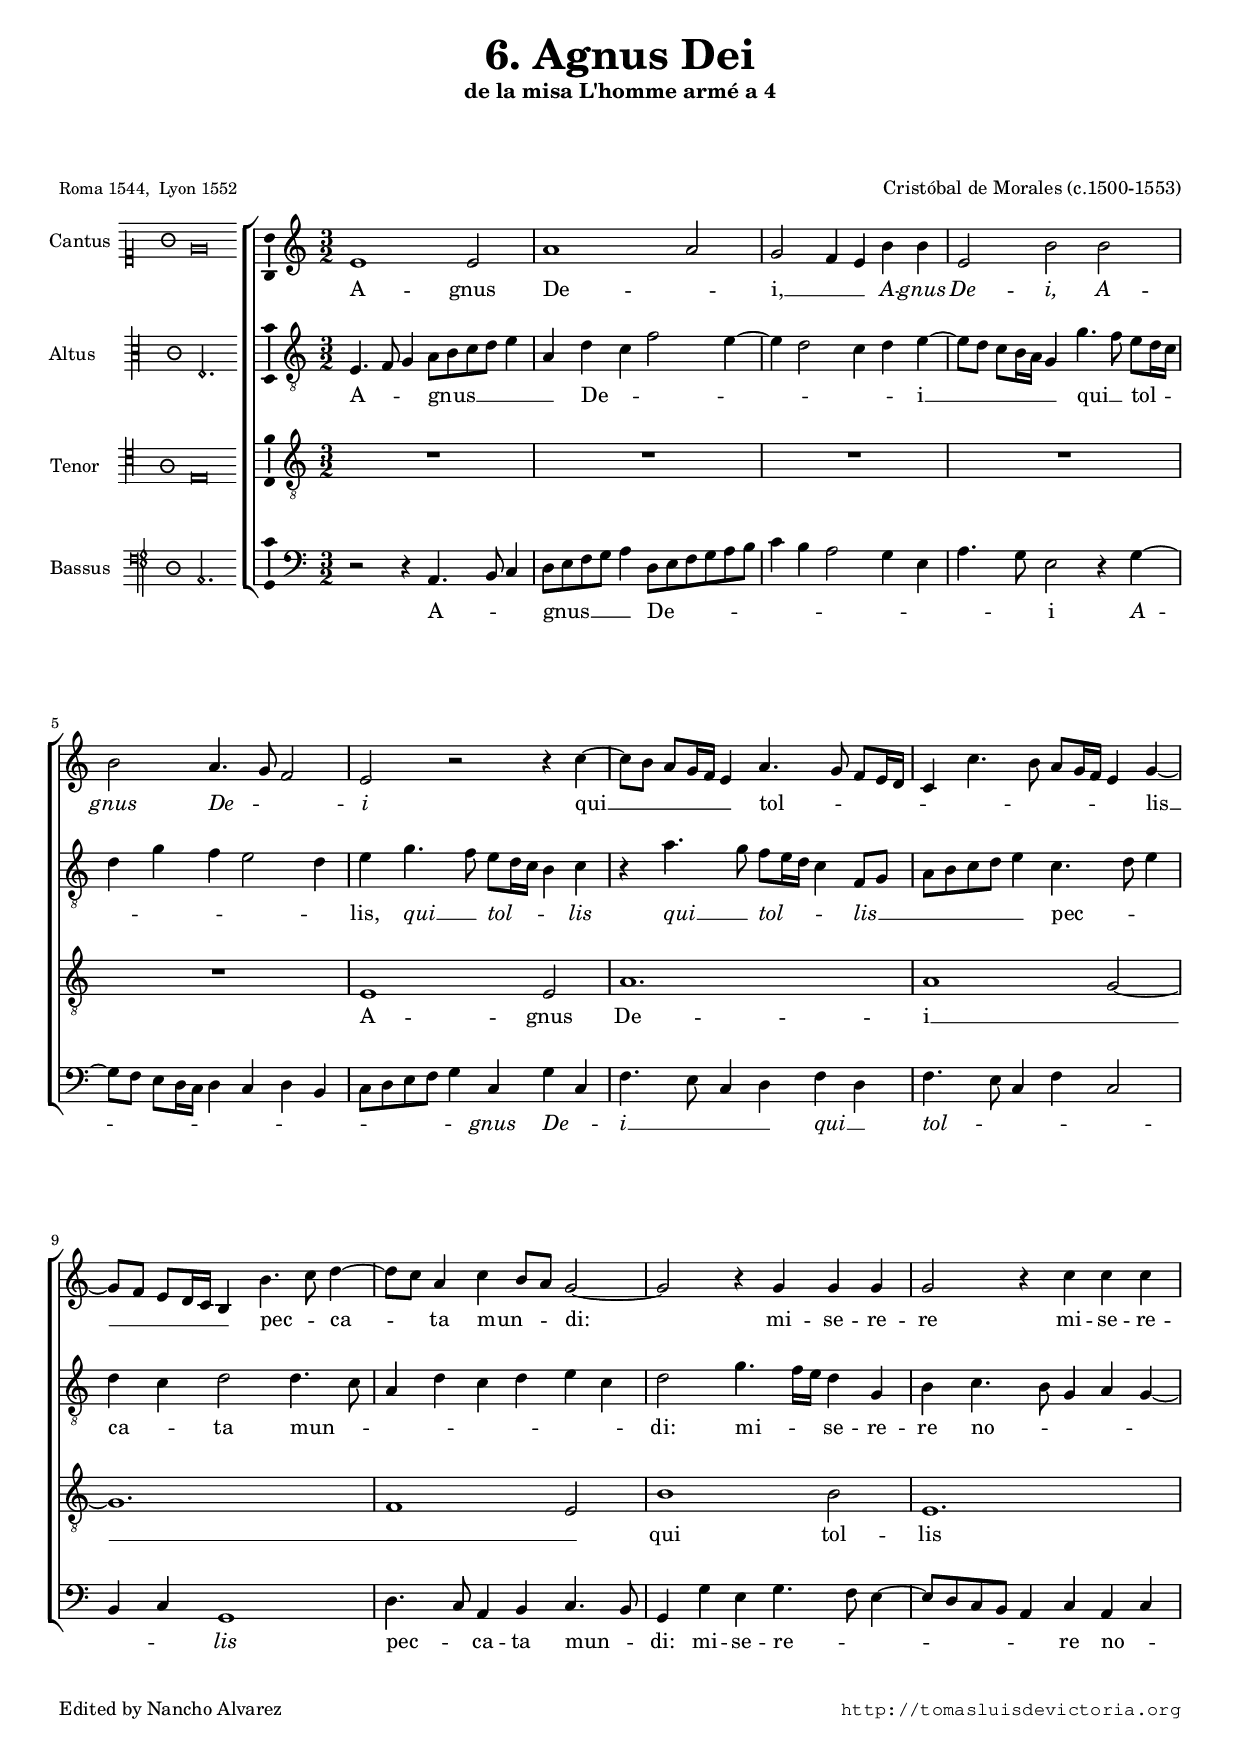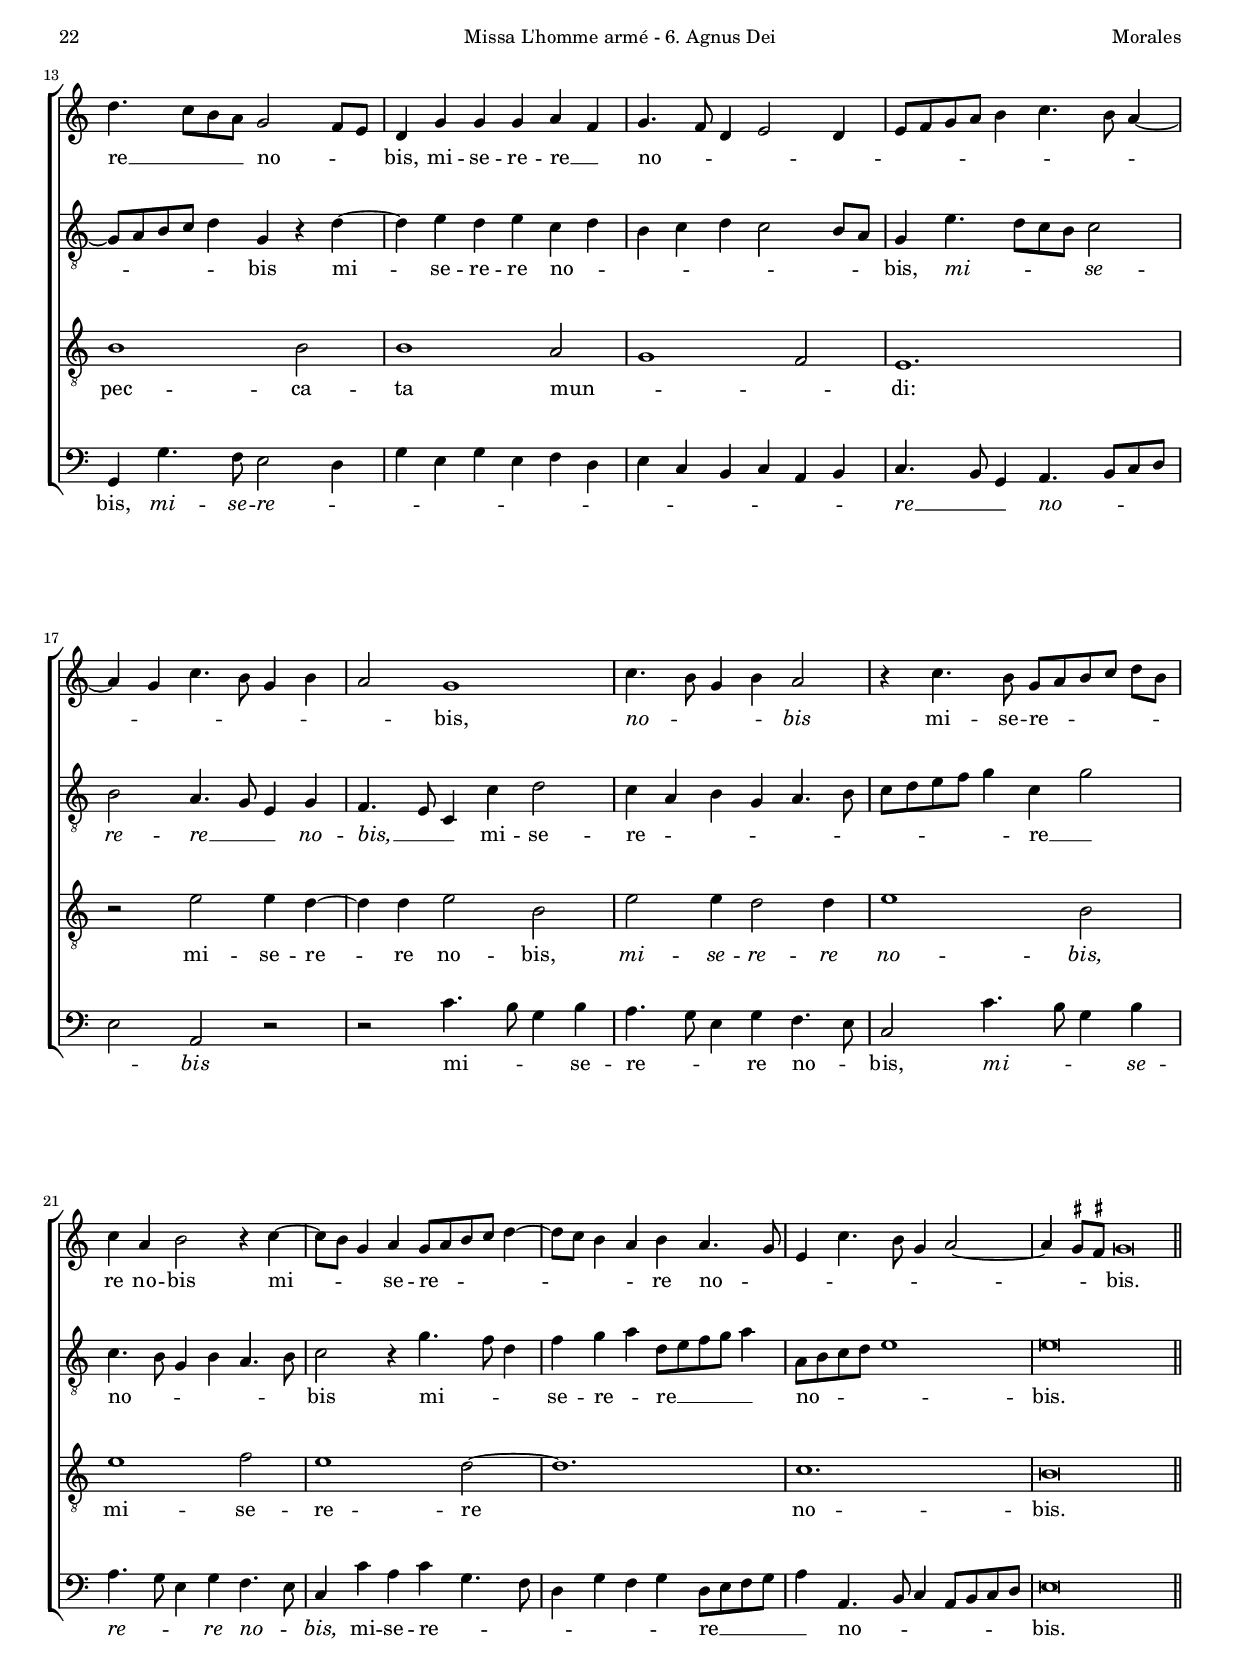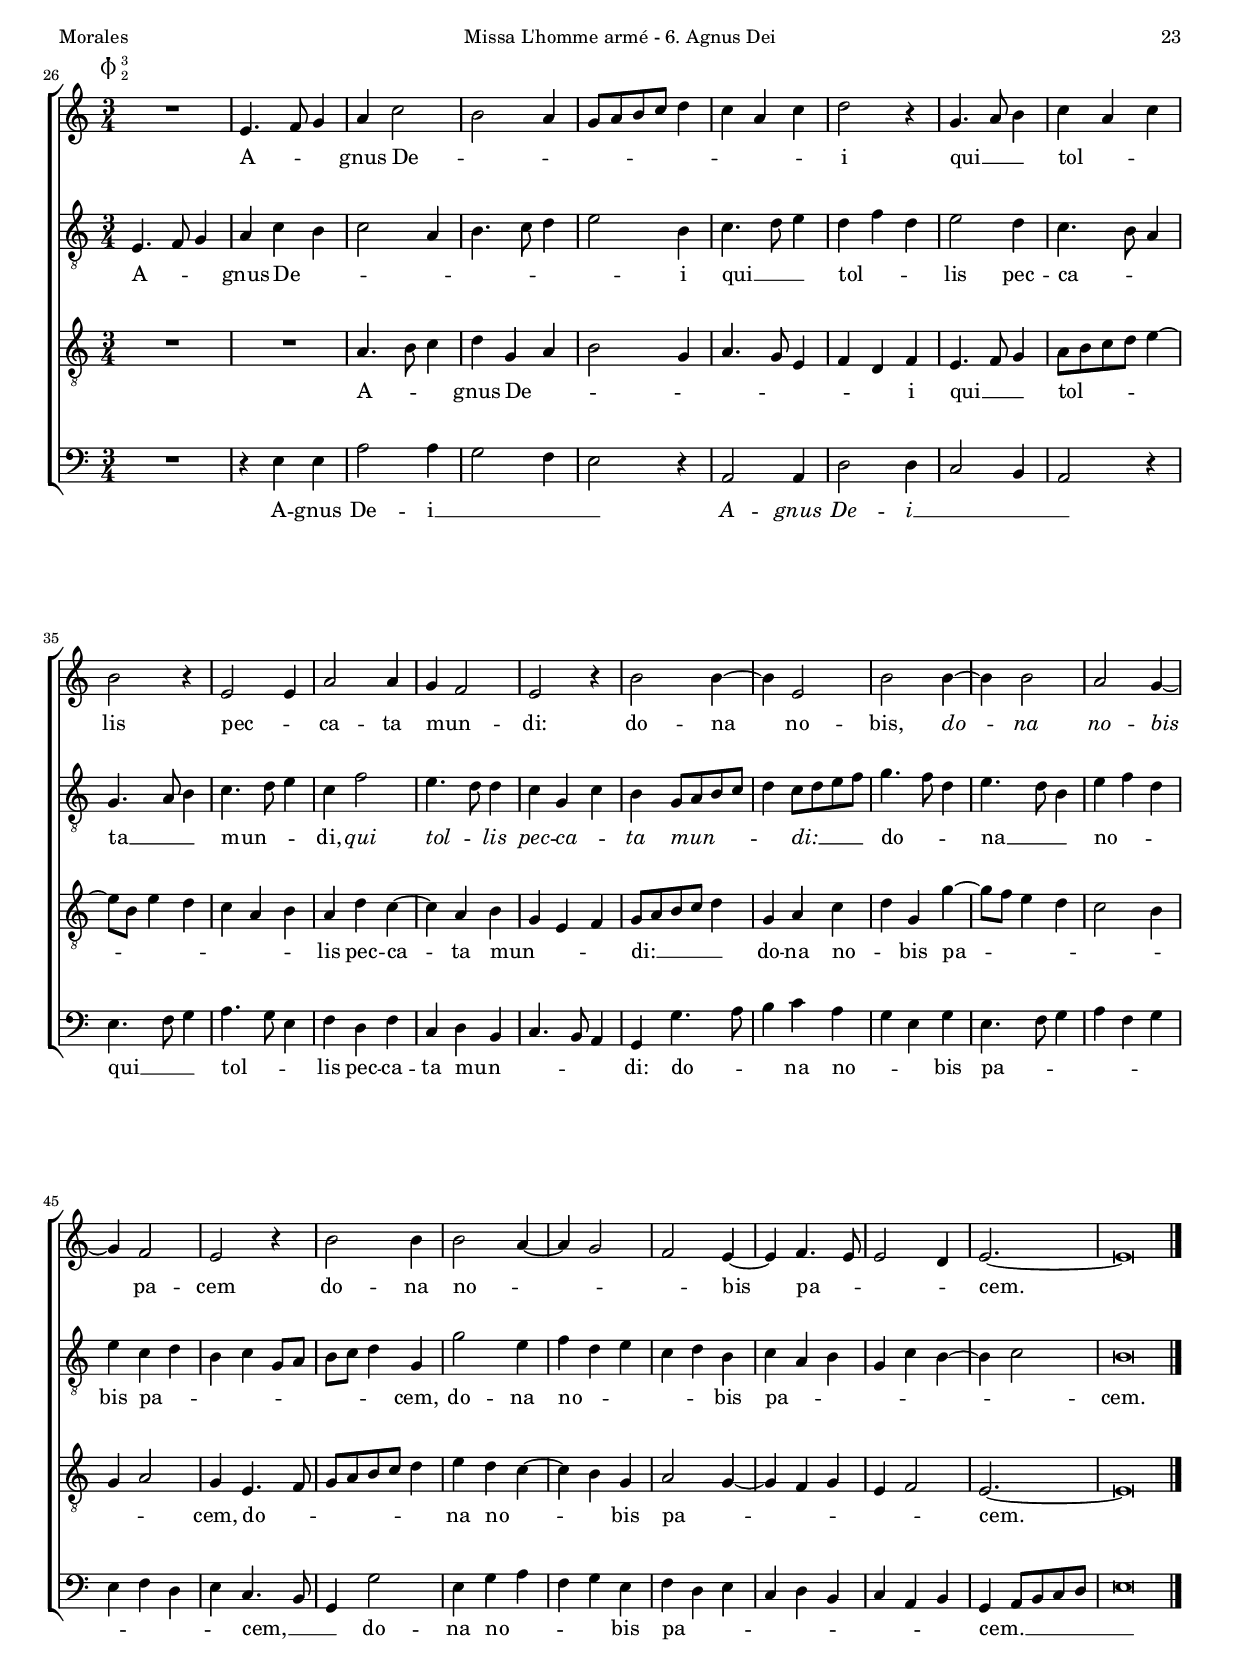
\version "2.18.0"

#(set-default-paper-size "a4")
#(set-global-staff-size 16.3)
#(ly:set-option 'point-and-click #f)
%mobile -s15.5 -i3.2

italicas=\override LyricText.font-shape = #'italic
rectas=\override LyricText.font-shape = #'upright
ss=\once \set suggestAccidentals = ##t
incipitwidth = 20

htitle="Missa L'homme armé - 6. Agnus Dei"
hcomposer="Morales"

\header {
	title=\markup{\fontsize #3 "6. Agnus Dei"}
	subtitle="de la misa L'homme armé a 4"
	subsubtitle=\markup{\column{" " " " " "}}
	composer="Cristóbal de Morales (c.1500-1553)"
        pdfauthor=\composer
	%opus="(-)"
	poet=\markup{\smaller "Roma 1544,  Lyon 1552"} 
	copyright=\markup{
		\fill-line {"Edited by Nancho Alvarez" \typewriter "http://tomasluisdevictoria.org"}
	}
%	tagline=""
}

global={\key c \major \time 3/2 \skip 1*3/2*25 \bar "||" \break
	\override Score.TimeSignature.break-visibility = #'#(#f #t #t)
			\time 3/4 \skip 1*3/4*29 \bar "|."
}


cantus=\relative c'{
	e1 e2
	a1 a2
	g f4 e b' b
	e,2 b' b
	b a4. g8 f2
	e r r4 c' ~
	c8[ b] a[ g16 f] e4 a4. g8 f[ e16 d]
	c4 c'4. b8 a8[ g16 f] e4 g ~
	g8[ f] e[ d16 c] b4 b'4. c8 d4 ~
	d8 c a4 c b8 a g2 ~
	g r4 g g g
	g2 r4 c c c
	d4. c8[ b a] g2 f8 e
	d4 g g g a f
	g4 .f8 d4 e2 d4
	e8 f g a b4 c4. b8 a4 ~
	a g c4. b8 g4 b
	a2 g1
	c4. b8 g4 b a2
	r4 c4. b8 g8[ a b c] d[ b]
	c4 a b2 r4 c ~
	c8 b g4 a g8[ a b c] d4 ~
	d8 c b4 a b a4. g8
	e4 c'4. b8 g4 a2 ~
	a4 \ss gis8 \ss fis gis\breve*1/2
	\once \override TextScript.X-offset = #-3.7
        \once \override TextScript.padding = #2
        s4*0^\markup{\raise #.5 \musicglyph #"timesig.mensural34" \smaller \smaller \smaller \column {\raise #.9 3 \raise #1.2 2} }
        R1*3/4
        e4. f8 g4
        a c2
        b a4
        g8 a b c d4
        c a c
        d2 r4
        g,4. a8 b4
        c a c
        b2 r4
        e,2 e4
        a2 a4
        g f2
        e r4
        b'2 b4 ~
        b4 e,2
        b'2 b4 ~
        b b2
        a g4 ~
        g f2
        e2 r4
        b'2 b4
        b2 a4 ~
        a g2
        f2 e4 ~
        e f4. e8
        e2 d4
        e2. ~
        e\breve*3/8
}

altus=\relative c{
	e4. f8 g4 a8[ b c d] e4
	a, d c f2 e4 ~
	e d2 c4 d e ~
	e8[ d] c[ b16 a] g4 g'4. f8 e[ d16 c] 
	d4 g f e2 d4
	e g4. f8 e[ d16 c] b4 c
	r4 a'4. g8 f[ e16 d] c4 f,8 g
	a b c d e4 c4. d8 e4
	d c d2 d4. c8
	a4 d c d e c
	d2 g4. f16 e d4 g,
	b c4. b8 g4 a g ~
	g8 a b c d4 g, r d' ~
	d e d e c d
	b c d c2 b8 a
	g4 e'4. d8[ c b] c2
	b a4. g8 e4 g
	f4. e8 c4 c' d2
	c4 a b g a4. b8
	c d e f g4 c, g'2
	c,4. b8 g4 b a4. b8
	c2 r4 g'4. f8 d4
	f g a d,8[ e f g] a4
	a,8 b c d e1
	e\breve*3/4
	e,4. f8 g4
	a4 c b
	c2 a4
	b4. c8 d4
	e2 b4
	c4. d8 e4
	d f d
	e2 d4
	c4. b8 a4
	g4. a8 b4
	c4. d8 e4
	c f2
	e4. d8 d4
	c g c
	b g8 a b c
	d4 c8 d e f
	g4. f8 d4
	e4. d8 b4
	e4 f d
	e c d
	b c g8 a 
	b c d4 g,
	g'2 e4
	f d e
	c d b
	c a b
	g c b ~
	b c2
	b\breve*3/8
}

tenor=\relative c{
	R1*3/2*5
	e1 e2
	a1.
	a1 g2 ~
	g1.
	f1 e2
	b'1 b2
	e,1.
	b'1 b2
	b1 a2
	g1 f2
	e1.
	r2 e' e4 d ~
	d4 d e2 b
	e e4 d2 d4
	e1 b2
	e1 f2
	e1 d2 ~
	d1.
	c
	b\breve*3/4
	R1*3/4*2
	a4. b8 c4
	d g, a
	b2 g4
	a4. g8 e4
	f d f
	e4. f8 g4
	a8 b c d e4 ~
	e8 b e4 d
	c4 a b
	a d c ~
	c a b
	g e f
	g8 a b c d4
	g, a c
	d g, g' ~
	g8 f e4 d
	c2 b4
	g4 a2
	g4 e4. f8
	g a b c d4
	e d c ~
	c b g
	a2 g4 ~
	g f g
	e f2
	e2. ~
	e\breve*3/8
}

bassus=\relative c{
	r2 r4 a4. b8 c4
	d8 e f g a4 d,8[ e f g a b]
	c4 b a2 g4 e
	a4. g8 e2 r4 g ~
	g8[ f] e[ d16 c] d4 c d b
	c8 d e f g4 c, g' c,
	f4. e8 c4 d f d
	f4. e8 c4 f c2
	b4 c g1
	d'4. c8 a4 b c4. b8
	g4 g' e g4. f8 e4 ~
	e8 d c b a4 c a c
	g g'4. f8 e2 d4
	g4 e g e f d
	e c b c a b
	c4. b8 g4 a4. b8 c d
	e2 a, r2
	r2 c'4. b8 g4 b
	a4. g8 e4 g f4. e8
	c2 c'4. b8 g4 b
	a4. g8 e4 g f4. e8
	c4 c' a c g4. f8
	d4 g f g d8 e f g
	a4 a,4. b8 c4 a8 b c d
	e\breve*3/4
	R1*3/4
	r4 e e
	a2 a4
	g2 f4
	e2 r4
	a,2 a4
	d2 d4
	c2 b4
	a2 r4
	e'4. f8 g4
	a4. g8 e4
	f d f
	c d b
	c4. b8 a4
	g g'4. a8
	b4 c a
	g e g
	e4. f8 g4
	a f g
	e f d
	e c4. b8
	g4 g'2
	e4 g a
	f g e
	f d e
	c d b
	c a b
	g a8 b c d
	e\breve*3/8
}

textocantus=\lyricmode{
A -- gnus De -- _ i, __ _ _
\italicas 
A -- gnus De -- i,
A -- gnus De -- _ _ i
\rectas 
qui __ _ _ _ _ _ tol -- _ _ _ _ _ _ _ _ _ _ _ lis __ _ _ _ _ _
pec -- _ ca -- _ ta mun -- _ _ di:
mi -- se -- re -- re
mi -- se -- re -- re __ _ _ _ no -- _ _ bis,
mi -- se -- re -- re __ _ no -- _ _ _ _ _ _ _ _ _ _ _ _ _ _ _ _ _ _ bis,
\italicas 
no -- _ _ _ bis
\rectas 
mi -- se -- re -- _ _ _ _ _ re no -- bis
mi -- _ _ se -- re -- _ _ _ _ _ _ _ re no -- _ _ _ _ _ _ _ _ bis.
A -- _ _ gnus De -- _ _ _ _ _ _ _ _ _ _ i
qui __ _ _ tol -- _ _ lis
pec -- _ ca -- ta mun -- _ di:
do -- na no -- bis,
\italicas 
do -- na no -- bis \rectas pa -- cem
do -- na no -- _ _ _ bis pa -- _ _ _ cem.
}

textoaltus=\lyricmode{
A -- _ _ gnus __ _ _ _ _ _ De -- _ _ _ _ _ _ i __ _ _ _ _ _ 
qui __ _ tol -- _ _ _ _ _ _ _ lis,
\italicas 
qui __ _ tol -- _ _ _ lis 
qui __ _ tol -- _ _ _ lis __ _ _ _ _ _ _ 
\rectas 
pec -- _ _ ca -- _ ta mun -- _ _ _ _ _ _ _ di:
mi -- _ _ se -- re -- re no -- _ _ _ _ _ _ _ _ bis
mi -- se -- re -- re no -- _ _ _ _ _ _ _ bis,
\italicas 
mi -- _ _ _ se -- re -- re __ _ _ no -- bis, __ _ _ 
\rectas 
mi -- se -- re -- _ _ _ _ _ _ _ _ _ _ re __ _ 
no -- _ _ _ _ _ bis
mi -- _ _ se -- re -- _ re __ _ _ _ _ no -- _ _ _ _ bis.
A -- _ _ gnus De -- _ _ _ _ _ _ _ i
qui __ _ _ tol -- _ _ lis pec -- ca -- _ _ ta __ _ _ mun -- _ _ di,
\italicas 
qui tol -- _ lis pec -- ca -- _ ta mun -- _ _ _ _ di: __ _ _ _ 
\rectas do -- _ _ na __ _ _ 
no -- _ _ bis pa -- _ _ _ _ _ _ _ _ cem,
do -- na no -- _ _ _ _ bis pa -- _ _ _ _ _ _ cem.
}

textotenor=\lyricmode{
A -- gnus De -- i __ _ _ _ 
qui tol -- lis pec -- ca -- ta mun -- _ _ di:
mi -- se -- re -- re no -- bis,
\italicas 
mi -- se -- re -- re no -- bis,
\rectas 
mi -- se -- re -- re no -- bis.
A -- _ _ gnus De -- _ _ _ _ _ _ _ _ i
qui __ _ _ tol -- _ _ _ _ _ _ _ _ _ _ lis
pec -- ca -- ta mun -- _ _ _ di: __ _ _ _ _ 
do -- na no -- _ bis pa -- _ _ _ _ _ _ _ cem,
do -- _ _ _ _ _ _ na no -- _ _ bis pa -- _ _ _ _ _ cem.
}

textobassus=\lyricmode{
A -- _ _ gnus __ _ _ _ _ De -- _ _ _ _ _ _ _ _ _ _ _ _ i
\italicas
A -- _ _ _ _ _ _ _ _ _ _ _ _ _ gnus De -- _ i __ _ _ _ 
qui __ _ tol -- _ _ _ _ _ _ lis
\rectas 
pec -- _ ca -- ta mun -- _ di:
mi -- se -- re -- _ _ _ _ _ _ re no -- _ bis,
\italicas 
mi -- se -- re -- _ _ _ _ _ _ _ _ _ _ _ _ _ re __ _ _ no -- _ _ _ _ bis
\rectas 
mi -- _ _ se -- re -- _ _ re no -- _ bis,
\italicas 
mi -- _ _ se -- re -- _ _ re no -- _ bis,
\rectas 
mi -- se -- re -- _ _ _ _ _ _ re __ _ _ _ _ no -- _ _ _ _ _ _ bis.
A -- gnus De -- i __ _ _ _ 
\italicas 
A -- gnus De -- i __ _ _ _ 
\rectas 
qui __ _ _ tol -- _ _ lis
pec -- ca -- ta mun -- _ _ _ _ di:
do -- _ _ na no -- _ _ bis pa -- _ _ _ _ _ _ _ _ _ cem, __ _ _ 
do -- na no -- _ _ _ bis pa -- _ _ _ _ _ _ _ _ cem. __ _ _ _ _ _ 
}


incipitcantus=\markup{
	\score{
		{ 
		\set Staff.instrumentName="Cantus "
		\override NoteHead.style = #'neomensural
		\override Staff.TimeSignature.style = #'neomensural
		\cadenzaOn 
		\clef "petrucci-c1"
		\key c \major
		\time 3/2
		e'\breve
		} 
	\layout { line-width=\incipitwidth indent = 0 }
	}
}

incipitaltus=\markup{
	\score{
		{ 
		\set Staff.instrumentName="Altus     "
		\override NoteHead.style = #'neomensural 
		\override Staff.TimeSignature.style = #'neomensural
		\cadenzaOn 
		\clef "petrucci-c3"
		\key c \major
		\time 3/2
		e2.
		} 
	\layout { line-width=\incipitwidth indent = 0 }
	}
}


incipittenor=\markup{
	\score{
		{ 
		\set Staff.instrumentName="Tenor   "
		\override NoteHead.style = #'neomensural 
		\override Staff.TimeSignature.style = #'neomensural
		\cadenzaOn 
		\clef "petrucci-c4"
		\key c \major
		\time 3/2
		e\breve
		} 
	\layout { line-width=\incipitwidth indent=0 }
	}
}

incipitbassus=\markup{
	\score{
		{ 
		\set Staff.instrumentName="Bassus  "
		\override NoteHead.style = #'neomensural
		\override Staff.TimeSignature.style = #'neomensural
		\cadenzaOn 
		\clef "petrucci-f4"
		\key c \major
		\time 3/2
		a,2.
		} 
	\layout { line-width=\incipitwidth indent = 0 }
	}
}


\score {\transpose c' c'{
\new ChoirStaff<<

	\new Staff <<\global
	\new Voice="v1" {
		\set Staff.instrumentName=\incipitcantus
		\clef "treble"
		\cantus }
	\new Lyrics \lyricsto "v1" {\textocantus }
	>>

	\new Staff <<\global
	\new Voice="v2" {
		\set Staff.instrumentName=\incipitaltus
		\clef "G_8"
		\altus }
	\new Lyrics \lyricsto "v2" {\textoaltus }
	>>
	
	\new Staff <<\global
	\new Voice="v3" {
		\set Staff.instrumentName=\incipittenor
		\clef "G_8"
		\tenor }
	\new Lyrics \lyricsto "v3" {\textotenor }
	>>

	\new Staff <<\global
	\new Voice="v4" {
		\set Staff.instrumentName=\incipitbassus
		\clef "bass"
		\bassus }
	\new Lyrics \lyricsto "v4" {\textobassus }
	>>
	
>>

	} % transpose

\layout{ 
	\context {\Lyrics 
		\override VerticalAxisGroup.staff-affinity = #UP
		\override VerticalAxisGroup.nonstaff-relatedstaff-spacing =
			#'((basic-distance . 0) (minimum-distance . 0) (padding . 1))
		\override LyricText.font-size = #1.2
		\override LyricHyphen.minimum-distance = #0.5
	}
	\context {\Score 
		\override BarNumber.padding = #2 
	}
	\context {\Voice 
		%melismaBusyProperties = #'()
		%autoBeaming = ##f
	}
	%\context { \Staff \RemoveEmptyStaves }
	\context {\Staff 
		\override VerticalAxisGroup.staff-staff-spacing =
			#'((basic-distance . 11) (minimum-distance . 0) (padding . 1))
		\consists Ambitus_engraver 
		\override LigatureBracket.padding = #1
	}
}

%\midi {}

}


\paper{
	evenHeaderMarkup=\markup  \fill-line { \fromproperty #'page:page-number-string \htitle \hcomposer }
	oddHeaderMarkup= \markup  \fill-line { \on-the-fly #not-first-page \hcomposer \on-the-fly #not-first-page \htitle \on-the-fly #not-first-page \fromproperty #'page:page-number-string }
	%system-count=8
	ragged-last-bottom = ##f
	indent=3.3\cm
	system-system-spacing =
	#'((basic-distance . 20) (minimum-distance . 0) (padding . 5))
	top-system-spacing = % header
	#'((basic-distance . 8) (minimum-distance . 0) (padding . 0))
	last-bottom-spacing = % footer
	#'((basic-distance . 12) (minimum-distance . 0) (padding . 0))
	%top-markup-spacing #'basic-distance = 0
	markup-system-spacing #'basic-distance = 20


first-page-number=21
}